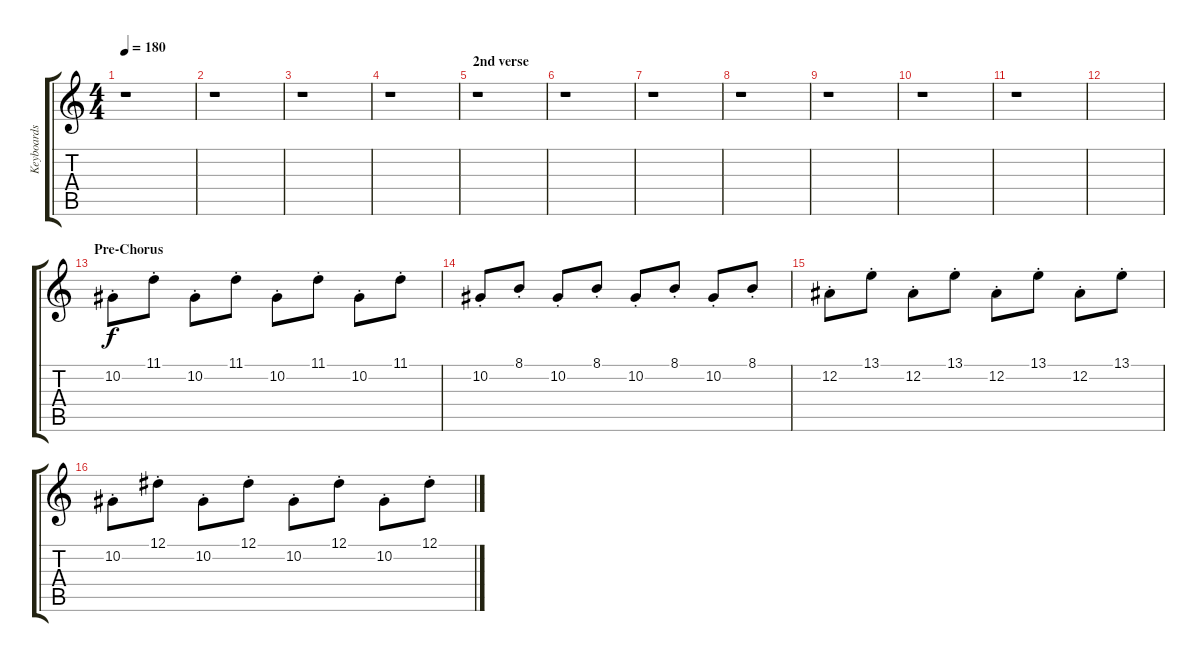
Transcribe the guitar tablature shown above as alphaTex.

\track ("Keyboards" "Keyboards") {instrument stringensemble1}
\staff {score tabs}
\tuning (Eb4 Bb3 Gb3 Db3 Ab2 Eb2) {hide}
\ts (4 4)
\tempo 180
\clef g2
\ks c
r.1{dy f} |
r.1 |
r.1 |
r.1 |
\section ("" "2nd verse")
r.1 |
r.1 |
r.1 |
r.1 |
r.1 |
r.1 |
r.1 |
|
\section ("" "Pre-Chorus")
10.2{st}.8 11.1{st}.8 10.2{st}.8 11.1{st}.8 10.2{st}.8 11.1{st}.8 10.2{st}.8 11.1{st}.8 |
10.2{st}.8 8.1{st}.8 10.2{st}.8 8.1{st}.8 10.2{st}.8 8.1{st}.8 10.2{st}.8 8.1{st}.8 |
12.2{st}.8 13.1{st}.8 12.2{st}.8 13.1{st}.8 12.2{st}.8 13.1{st}.8 12.2{st}.8 13.1{st}.8 |
10.2{st}.8 12.1{st}.8 10.2{st}.8 12.1{st}.8 10.2{st}.8 12.1{st}.8 10.2{st}.8 12.1{st}.8
